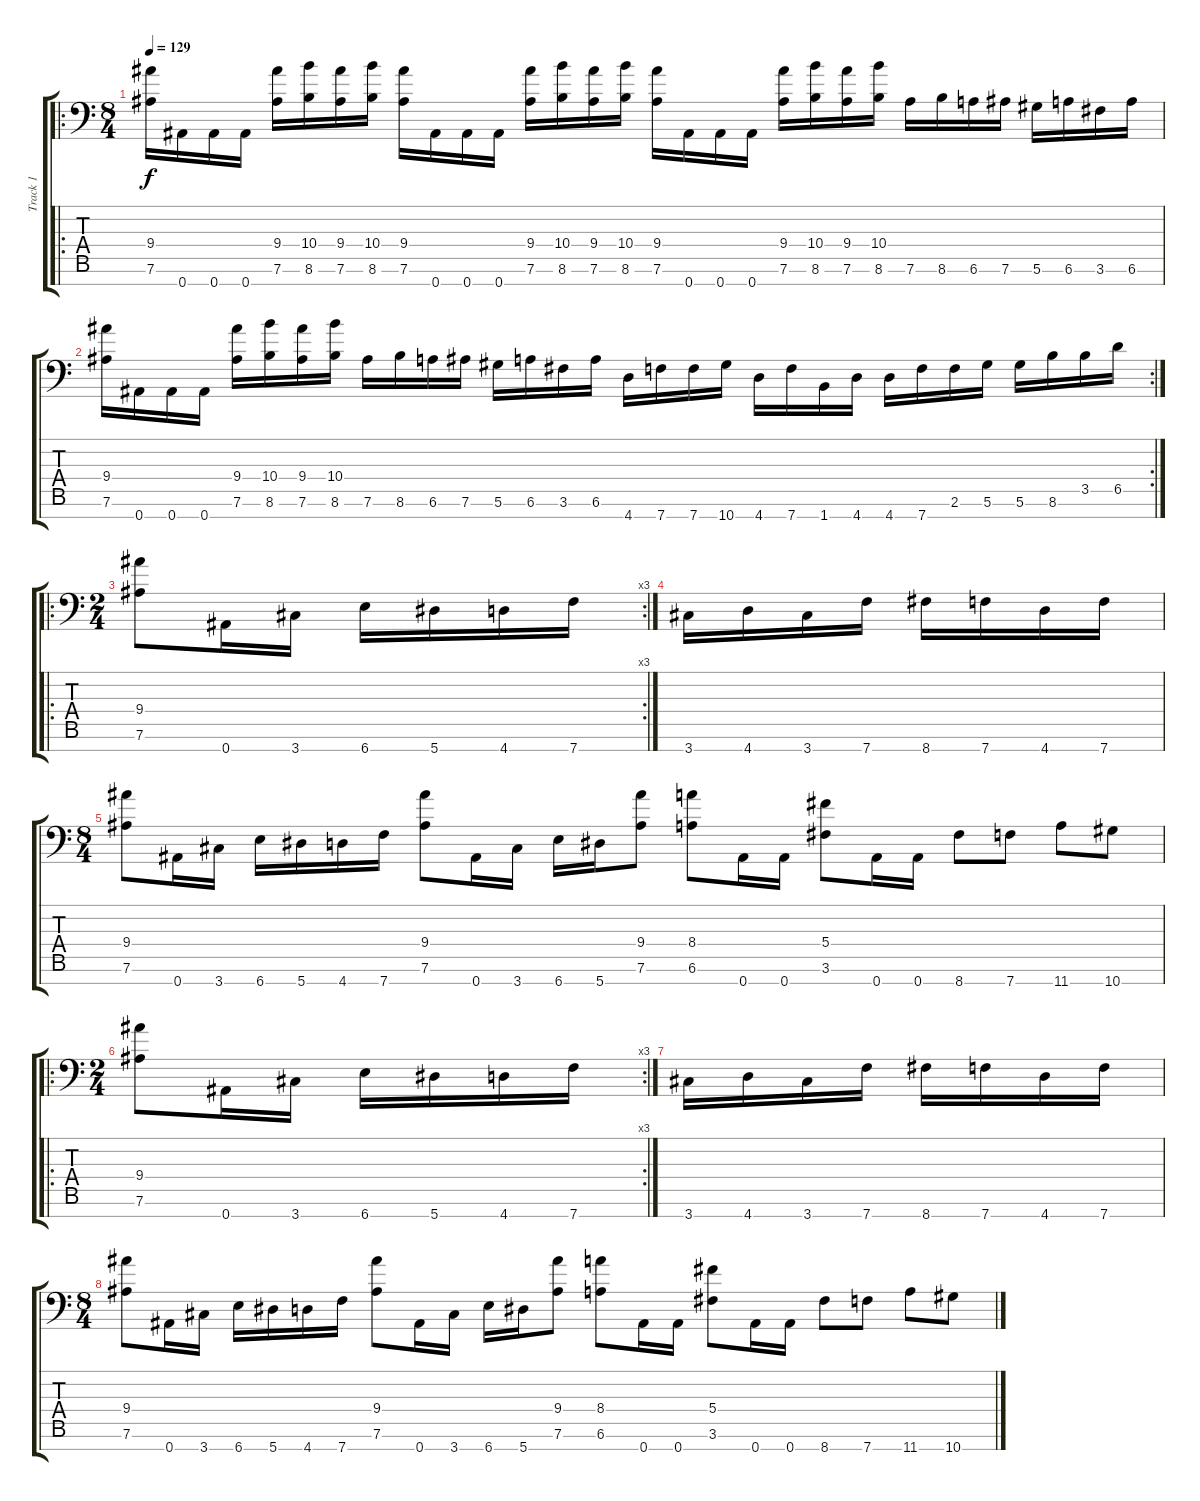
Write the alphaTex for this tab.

\track ("Track 1" "Track 1") {instrument distortionguitar}
\staff {score tabs}
\tuning (Eb4 Bb3 Gb3 Db3 Ab2 Eb2 Bb1) {hide}
\ro
\ts (8 4)
\tempo 129
\clef f4
\ks c
(9.4 7.6).16{dy f} 0.7.16 0.7.16 0.7.16 (9.4 7.6).16 (10.4 8.6).16 (9.4 7.6).16 (10.4 8.6).16 (9.4 7.6).16 0.7.16 0.7.16 0.7.16 (9.4 7.6).16 (10.4 8.6).16 (9.4 7.6).16 (10.4 8.6).16 (9.4 7.6).16 0.7.16 0.7.16 0.7.16 (9.4 7.6).16 (10.4 8.6).16 (9.4 7.6).16 (10.4 8.6).16 7.6.16 8.6.16 6.6.16 7.6.16 5.6.16 6.6.16 3.6.16 6.6.16 |
\rc 2
(9.4 7.6).16 0.7.16 0.7.16 0.7.16 (9.4 7.6).16 (10.4 8.6).16 (9.4 7.6).16 (10.4 8.6).16 7.6.16 8.6.16 6.6.16 7.6.16 5.6.16 6.6.16 3.6.16 6.6.16 4.7.16 7.7.16 7.7.16 10.7.16 4.7.16 7.7.16 1.7.16 4.7.16 4.7.16 7.7.16 2.6.16 5.6.16 5.6.16 8.6.16 3.5.16 6.5.16 |
\ro
\rc 3
\ts (2 4)
(9.4 7.6).8 0.7.16 3.7.16 6.7.16 5.7.16 4.7.16 7.7.16 |
3.7.16 4.7.16 3.7.16 7.7.16 8.7.16 7.7.16 4.7.16 7.7.16 |
\ts (8 4)
(9.4 7.6).8 0.7.16 3.7.16 6.7.16 5.7.16 4.7.16 7.7.16 (9.4 7.6).8 0.7.16 3.7.16 6.7.16 5.7.16 (9.4 7.6).8 (8.4 6.6).8 0.7.16 0.7.16 (5.4 3.6).8 0.7.16 0.7.16 8.7.8 7.7.8 11.7.8 10.7.8 |
\ro
\rc 3
\ts (2 4)
(9.4 7.6).8 0.7.16 3.7.16 6.7.16 5.7.16 4.7.16 7.7.16 |
3.7.16 4.7.16 3.7.16 7.7.16 8.7.16 7.7.16 4.7.16 7.7.16 |
\ts (8 4)
(9.4 7.6).8 0.7.16 3.7.16 6.7.16 5.7.16 4.7.16 7.7.16 (9.4 7.6).8 0.7.16 3.7.16 6.7.16 5.7.16 (9.4 7.6).8 (8.4 6.6).8 0.7.16 0.7.16 (5.4 3.6).8 0.7.16 0.7.16 8.7.8 7.7.8 11.7.8 10.7.8
